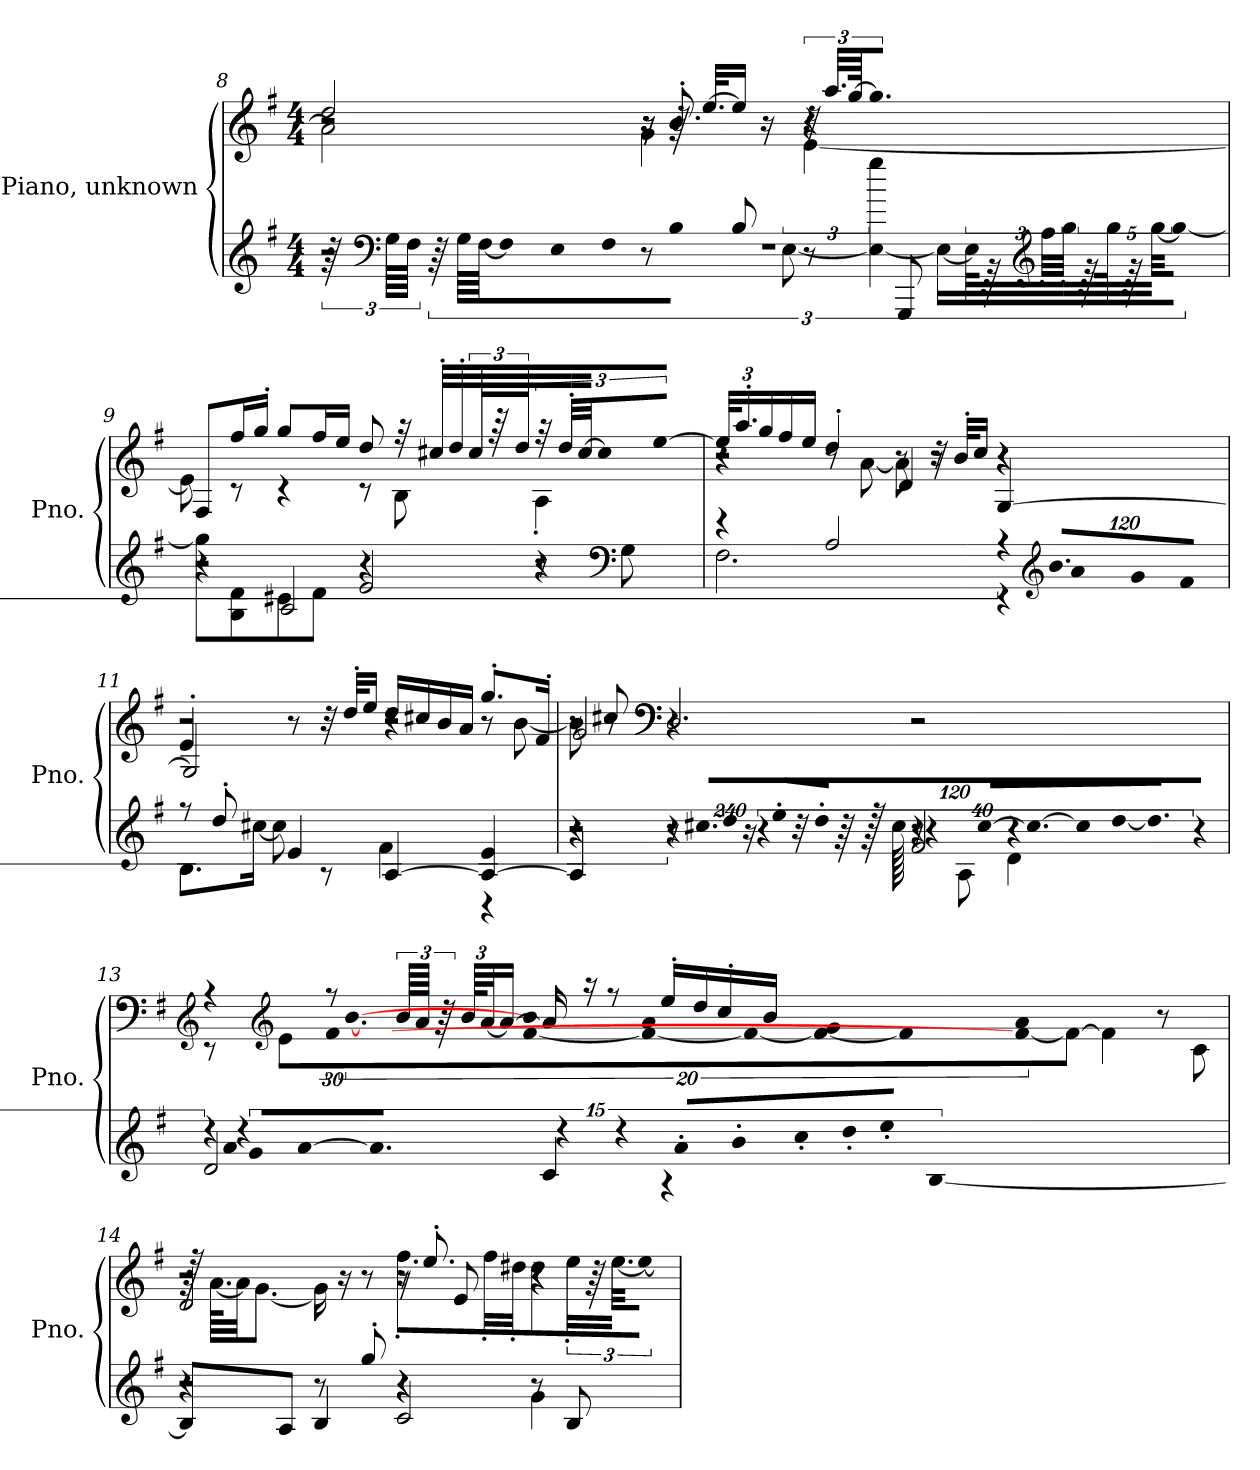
**kern	**kern
*part1	*part1
*staff2	*staff1
*I"Piano, unknown	*
*I'Pno.	*
!!LO:PB:g=z
*clefG2	*clefG2
*k[f#]	*k[f#]
*M4/4	*M4/4
=8	=8
*^	*^
*	*^	*	*^
1r	96r	2r	2dd/	2a\]	2r
*clefF4	*	*	*	*	*
.	96G\LLLL	.	.	.	.
.	96F#\JJJJ	.	.	.	.
.	96r	.	.	.	.
.	96G\LLLL	.	.	.	.
.	[96F#\JJ	.	.	.	.
.	16F#\J]	.	.	.	.
.	8E\	.	.	.	.
.	8F#\	.	.	.	.
.	8B\J	.	.	.	.
.	[12E\	8r	16r	4g\	16r
.	.	.	64r	.	8.b'/
.	.	.	[32.ee/KLL	.	.
.	6E\_ 6gg\	.	.	.	.
.	.	8B/	16ee/JJ]	.	.
.	.	.	16r	.	.
.	16E\LL_	8r	48r	[4e\	4r
.	.	.	48.aa/LLL	.	.
.	.	.	[96gg/JJK	.	.
.	96E\JJkk]	.	8.gg/J]	.	.
.	96r	.	.	.	.
*clefG2	*	*	*	*	*
.	48ff#'\LLL	.	.	.	.
.	48gg'\JJJ	.	.	.	.
.	80r	8E/	.	.	.
.	80gg\	.	.	.	.
.	80r	.	.	.	.
.	[40gg\KLL	.	.	.	.
.	16gg\JJ_	.	.	.	.
*	*	*	*	*v	*v
!!LO:LB:g=z
=9	=9	=9	=9	=9
2r	8gg\L]	4r	8F#/L	8e\]
.	8G\ 8d\	.	16ff#/L	8r
.	.	.	16gg'/JJ	.
.	8c#X\	2A/	8gg/L	4r
.	8d\J	.	16ff#/L	.
.	.	.	16ee/JJ	.
2e/	4r	.	8dd/	8r
.	.	.	32r	8B\
.	.	.	32cc#X'/LLL	.
.	.	.	32dd'/	.
.	.	.	96cc#/JJJk	.
.	.	.	96r	.
.	.	.	96dd/	.
.	8r	4r	48r	4A'\
.	.	.	48dd'/LLL	.
.	.	.	[48cc#/J	.
.	.	.	16cc#/J]	.
*clefF4	*	*	*	*
.	8G\	.	[8ee/J	.
*	*v	*v	*	*
*	*	*v	*v
=10	=10	=10
*	*	*Xbrackettup
*	*	*^
*	*	*	*^
4r	2.F#\	48ee/KLL]	4r	2r
.	.	24.aa'/	.	.
.	.	24gg/	.	.
.	.	16ff#/	.	.
.	.	16ee/JJ	.	.
2A/	.	4dd'/	8r	.
.	.	.	[8a\	.
.	.	8r	8a\]	4d/
.	.	32r	8r	.
.	.	32b'/KLL	.	.
.	.	16cc/JJ	.	.
!LO:N:vis=64	!	!	!	!
960%17r	4r	4r	4r	[4G/
*clefG2	*	*	*	*
!LO:N:vis=32.	!	!	!	!
1920%103b/KLL	.	.	.	.
!LO:N:vis=16	!	!	!	!
1920%137a/	.	.	.	.
!LO:N:vis=32	!	!	!	!
640%23g/K	.	.	.	.
!LO:N:vis=16	!	!	!	!
1920%137f#/JJ	.	.	.	.
!!LO:LB:g=z	!!	!!
=11	=11	=11	=11	=11
8r	8.B\L	4e'/	2r	2G/]
8dd'/	.	.	.	.
.	[16cc#X\Jk	.	.	.
4e/	8cc#\]	8r	.	.
.	8r	32r	.	.
.	.	32dd'/KLL	.	.
.	.	16ee/JJ	.	.
[4A/	4f#\	16dd/LL	4r	2r
.	.	16cc#X/	.	.
.	.	16b/	.	.
.	.	16a/JJ	.	.
4A/_ 4e/	4r	8.gg'/L	8r	.
.	.	.	[8b\	.
.	.	16f#'/Jk	.	.
!!LO:LB:g=z	!!	!!
=12	=12	=12	=12	=12
*^	*^	*	*	*
4A/]	4r	2r	2r	8r	8b\]	2g/
.	.	.	.	8cc#X/	8r	.
*	*	*	*	*clefF4	*	*
!LO:N:vis=64	!	!	!	!	!	!
960%17r	8r	.	.	2.D/	4r	.
!LO:N:vis=32.	!	!	!	!	!	!
1920%103cc#X/KLL	.	.	.	.	.	.
!LO:N:vis=16	!	!	!	!	!	!
1920%137dd/JJ	.	.	.	.	.	.
.	16r	.	.	.	.	.
!LO:N:vis=32	!	!	!	!	!	!
640%23r	.	.	.	.	.	.
!LO:N:vis=32	!	!	!	!	!	!
640%23ee'/LLL	.	.	.	.	.	.
.	32r	.	.	.	.	.
!LO:N:vis=32	!	!	!	!	!	!
640%23dd'/JJJ	.	.	.	.	.	.
.	64r	.	.	.	.	.
.	128r	.	.	.	.	.
.	128cc#\	.	.	.	.	.
.	4r	2f#/	8r	.	2r	2r
48r	.	.	.	.	.	.
[96cc#/KKLL	.	.	.	.	.	.
16.cc#/_	.	.	.	.	.	.
.	.	.	8A\	.	.	.
16cc#/]	.	.	.	.	.	.
[16dd/J	.	.	.	.	.	.
.	4d\	.	4r	.	.	.
8.dd/J]	.	.	.	.	.	.
16r	.	.	.	.	.	.
.	1920ryy	1920ryy	1920ryy	1920ryy	1920ryy	1920ryy
!!LO:LB:g=z
=13	=13	=13	=13	=13	=13	=13
!LO:N:vis=128	!	!	!	!	!	!
*	*v	*v	*v	*	*	*
*	*	*	*v	*v
1920%17r	2d/	4r	8r
!LO:N:vis=256	!	!	!
1920%17a/	.	.	.
!LO:N:vis=64	!	!	!
960%17r	.	.	.
1920ryy	.	.	.
!LO:N:vis=256	!	!	!
1920%17g/KLLLL	.	.	.
!LO:N:vis=64	!	!	!
[960%17a/JJJ	.	.	.
8.a/J]	.	.	.
*	*	*clefG2	*
.	.	.	8e\L
!	!	!	!LO:N:vis=256
4r	.	8r	1920%17f#\KLLL
!	!	!	!LO:N:vis=64.
.	.	.	[640%17b\
.	.	.	1920ryy
!	!	!	!LO:N:vis=64
.	.	.	[960%17f#\ 960%17b\]
!	!	!	!LO:N:vis=64
.	.	.	960%17f#\_ 960%17a\
!	!	!	!LO:N:vis=256
.	.	.	1920%17f#\L_
!	!	!	!LO:N:vis=256
.	.	.	1920%17f#\_ 1920%17g\J
!	!	!	!LO:N:vis=64
.	.	.	960%17f#\_
.	.	.	1920ryy
!	!	!	!LO:N:vis=64
.	.	.	960%17f#\_ 960%17a\JJJ
*	*	*brackettup	*
.	.	96b/LLLL	8f#\J_
.	.	96a/JJJJ	.
.	.	96r	.
.	.	96b/KLLL	.
.	.	[48a/J	.
.	.	16a/JJ_	.
16r	4c/	16a/]	4f#\]
32a'/LLL	.	16r	.
32b'/	.	.	.
32cc'/	.	8r	.
32dd'/J	.	.	.
16ee'/JJ	.	.	.
[4B/	4r	16ee'/LL	8r
.	.	16dd/	.
.	.	16cc'/	8c\
.	.	16b/JJ	.
!!LO:LB:g=z
=14	=14	=14	=14
*	*^	*	*^
8B/L]	2r	4r	2r	128r	2d/
.	.	.	.	[64.a\KLLL	.
.	.	.	.	32a\JJ]	.
.	.	.	.	[8.g\J	.
8A/J	.	.	.	.	.
8r	.	4B/	.	16g\]	.
.	.	.	.	16r	.
8gg'/	.	.	.	8r	.
4r	4r	2c/	8r	8.ff#'\L	16r
.	.	.	.	.	8.ee'/
.	.	.	8e/	.	.
.	.	.	.	32ff#'\LL	.
.	.	.	.	32dd#X'\JJ	.
8r	4g\	.	4r	8dd#\	4r
8B/	.	.	.	48ee'\Jkk	.
.	.	.	.	96r	.
.	.	.	.	[48.ee\KLL	.
.	.	.	.	16ee\JJ_	.
*v	*v	*v	*	*	*
*	*v	*v	*v
=	=
*-	*-
